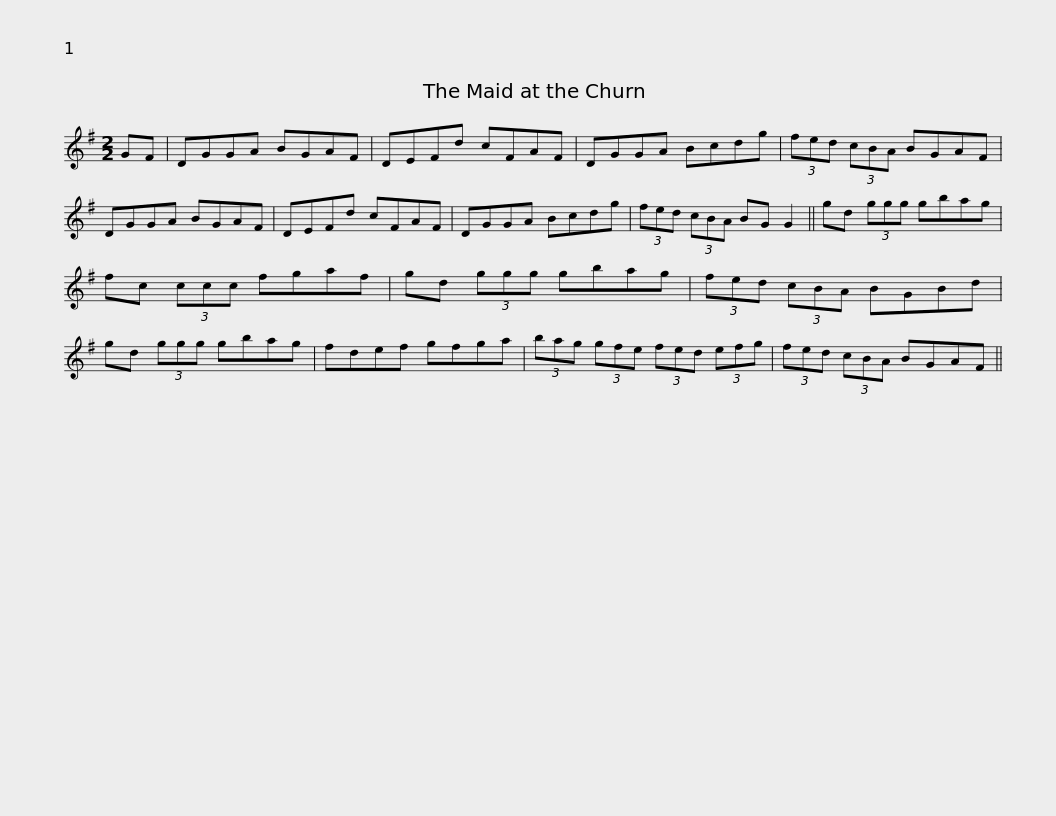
X:1
L:1/8
M:2/2
I:linebreak $
K:G
V:1 treble
V:1
 GF | DGGA BGAF | DEFd cFAF | DGGA Bcdg | (3fed (3cBA BGAF | %5
 DGGA BGAF |$ DEFd cFAF | DGGA Bcdg | (3fed (3cBA BG G2 || gd (3ggg gbag | %10
 fc (3ccc fgaf |$ gd (3ggg gbag | (3fed (3cBA BGBd | gd (3ggg gbag | fdef gfga |$ %15
 (3bag (3gfe (3fed (3efg | (3fed (3cBA BGAF || %17
